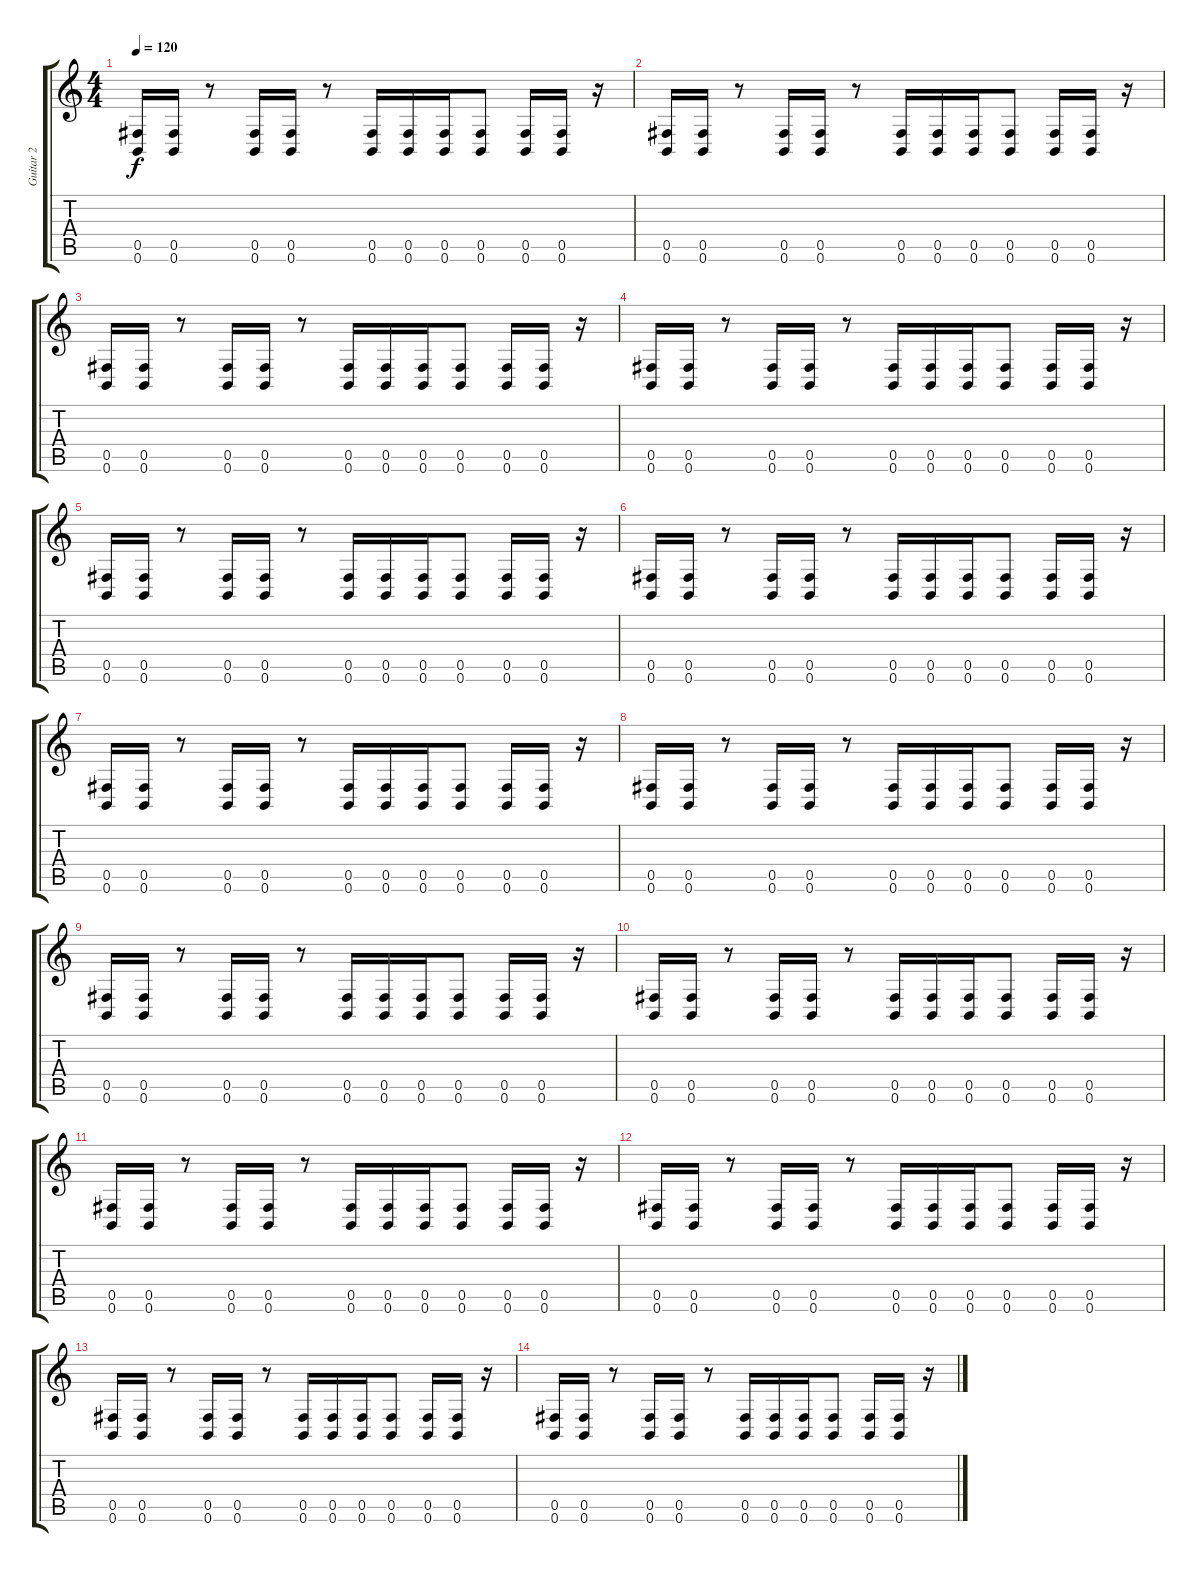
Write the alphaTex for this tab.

\track ("Guitar 2" "Guitar 2") {instrument distortionguitar}
\staff {score tabs}
\tuning (Db4 Ab3 E3 B2 Gb2 B1) {hide}
\ts (4 4)
\tempo 120
\clef g2
\ks c
(0.5 0.6).16{dy f balance 16} (0.5 0.6).16 r.8 (0.5 0.6).16 (0.5 0.6).16 r.8 (0.5 0.6).16 (0.5 0.6).16 (0.5 0.6).16 (0.5 0.6).8 (0.5 0.6).16 (0.5 0.6).16 r.16 |
(0.5 0.6).16{balance 0} (0.5 0.6).16 r.8 (0.5 0.6).16 (0.5 0.6).16 r.8 (0.5 0.6).16 (0.5 0.6).16 (0.5 0.6).16 (0.5 0.6).8 (0.5 0.6).16 (0.5 0.6).16 r.16 |
(0.5 0.6).16{balance 8} (0.5 0.6).16 r.8 (0.5 0.6).16 (0.5 0.6).16 r.8 (0.5 0.6).16 (0.5 0.6).16 (0.5 0.6).16 (0.5 0.6).8 (0.5 0.6).16 (0.5 0.6).16 r.16 |
(0.5 0.6).16 (0.5 0.6).16 r.8 (0.5 0.6).16 (0.5 0.6).16 r.8 (0.5 0.6).16 (0.5 0.6).16 (0.5 0.6).16 (0.5 0.6).8 (0.5 0.6).16 (0.5 0.6).16 r.16 |
(0.5 0.6).16 (0.5 0.6).16 r.8 (0.5 0.6).16 (0.5 0.6).16 r.8 (0.5 0.6).16 (0.5 0.6).16 (0.5 0.6).16 (0.5 0.6).8 (0.5 0.6).16 (0.5 0.6).16 r.16 |
(0.5 0.6).16 (0.5 0.6).16 r.8 (0.5 0.6).16 (0.5 0.6).16 r.8 (0.5 0.6).16 (0.5 0.6).16 (0.5 0.6).16 (0.5 0.6).8 (0.5 0.6).16 (0.5 0.6).16 r.16 |
(0.5 0.6).16{volume 8} (0.5 0.6).16 r.8 (0.5 0.6).16 (0.5 0.6).16 r.8 (0.5 0.6).16 (0.5 0.6).16 (0.5 0.6).16 (0.5 0.6).8 (0.5 0.6).16 (0.5 0.6).16 r.16 |
(0.5 0.6).16 (0.5 0.6).16 r.8 (0.5 0.6).16 (0.5 0.6).16 r.8 (0.5 0.6).16 (0.5 0.6).16 (0.5 0.6).16 (0.5 0.6).8 (0.5 0.6).16 (0.5 0.6).16 r.16 |
(0.5 0.6).16 (0.5 0.6).16 r.8 (0.5 0.6).16 (0.5 0.6).16 r.8 (0.5 0.6).16 (0.5 0.6).16 (0.5 0.6).16 (0.5 0.6).8 (0.5 0.6).16 (0.5 0.6).16 r.16 |
(0.5 0.6).16 (0.5 0.6).16 r.8 (0.5 0.6).16 (0.5 0.6).16 r.8 (0.5 0.6).16 (0.5 0.6).16 (0.5 0.6).16 (0.5 0.6).8 (0.5 0.6).16 (0.5 0.6).16 r.16 |
(0.5 0.6).16{volume 0} (0.5 0.6).16 r.8 (0.5 0.6).16 (0.5 0.6).16 r.8 (0.5 0.6).16 (0.5 0.6).16 (0.5 0.6).16 (0.5 0.6).8 (0.5 0.6).16 (0.5 0.6).16 r.16 |
(0.5 0.6).16 (0.5 0.6).16 r.8 (0.5 0.6).16 (0.5 0.6).16 r.8 (0.5 0.6).16 (0.5 0.6).16 (0.5 0.6).16 (0.5 0.6).8 (0.5 0.6).16 (0.5 0.6).16 r.16 |
(0.5 0.6).16 (0.5 0.6).16 r.8 (0.5 0.6).16 (0.5 0.6).16 r.8 (0.5 0.6).16 (0.5 0.6).16 (0.5 0.6).16 (0.5 0.6).8 (0.5 0.6).16 (0.5 0.6).16 r.16 |
(0.5 0.6).16 (0.5 0.6).16 r.8 (0.5 0.6).16 (0.5 0.6).16 r.8 (0.5 0.6).16 (0.5 0.6).16 (0.5 0.6).16 (0.5 0.6).8 (0.5 0.6).16 (0.5 0.6).16 r.16
